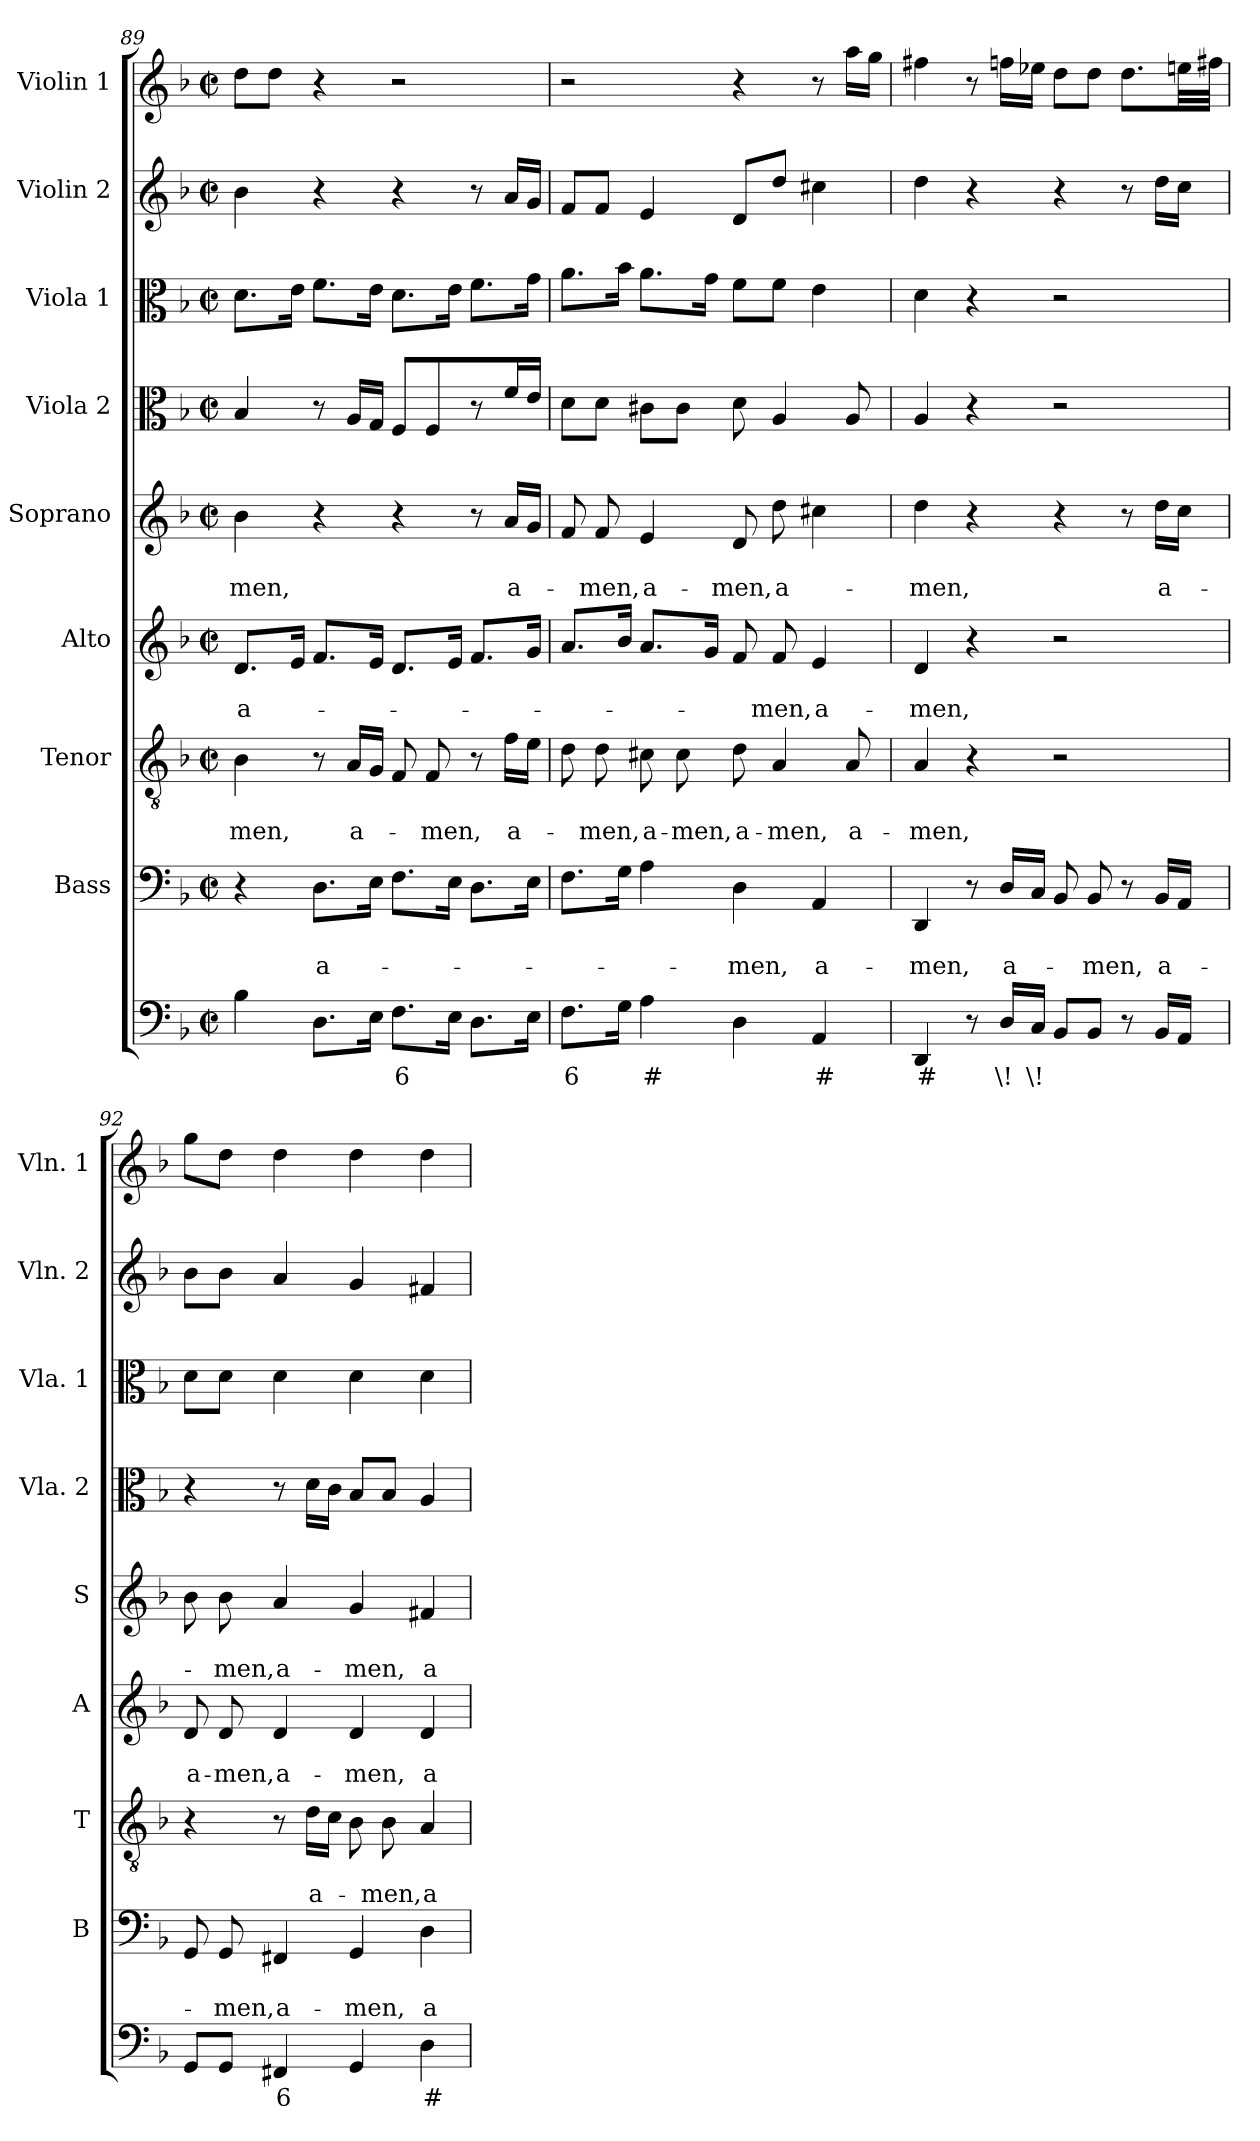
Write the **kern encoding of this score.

**kern	**text	**kern	**text	**text	**kern	**text	**text	**kern	**text	**text	**kern	**text	**text	**kern	**kern	**kern	**kern
*part9	*part9	*part8	*part8	*part8	*part7	*part7	*part7	*part6	*part6	*part6	*part5	*part5	*part5	*part4	*part3	*part2	*part1
*staff9	*staff9	*staff8	*staff8	*staff8	*staff7	*staff7	*staff7	*staff6	*staff6	*staff6	*staff5	*staff5	*staff5	*staff4	*staff3	*staff2	*staff1
*	*	*I"Bass	*	*	*I"Tenor	*	*	*I"Alto	*	*	*I"Soprano	*	*	*I"Viola 2	*I"Viola 1	*I"Violin 2	*I"Violin 1
*	*	*I'B	*	*	*I'T	*	*	*I'A	*	*	*I'S	*	*	*I'Vla. 2	*I'Vla. 1	*I'Vln. 2	*I'Vln. 1
!!LO:LB:g=z
*clefF4	*	*clefF4	*	*	*clefGv2	*	*	*clefG2	*	*	*clefG2	*	*	*clefC3	*clefC3	*clefG2	*clefG2
*k[b-]	*	*k[b-]	*	*	*k[b-]	*	*	*k[b-]	*	*	*k[b-]	*	*	*k[b-]	*k[b-]	*k[b-]	*k[b-]
*F:	*	*F:	*	*	*F:	*	*	*F:	*	*	*F:	*	*	*F:	*F:	*F:	*F:
*M2/2	*	*M2/2	*	*	*M2/2	*	*	*M2/2	*	*	*M2/2	*	*	*M2/2	*M2/2	*M2/2	*M2/2
*met(c|)	*	*met(c|)	*	*	*met(c|)	*	*	*met(c|)	*	*	*met(c|)	*	*	*met(c|)	*met(c|)	*met(c|)	*met(c|)
=89	=89	=89	=89	=89	=89	=89	=89	=89	=89	=89	=89	=89	=89	=89	=89	=89	=89
!	!	!	!	!	!	!	!LO:LY:b	!	!	!LO:LY:b	!	!	!LO:LY:b	!	!	!	!
4B-\	.	4r	.	.	4B-\	.	-men,	8.d/L	.	a-	4b-\	.	-men,	4B-/	8.d\L	4b-\	8dd\L
.	.	.	.	.	.	.	.	.	.	.	.	.	.	.	.	.	8dd\J
.	.	.	.	.	.	.	.	16e/Jk	.	.	.	.	.	.	16e\Jk	.	.
!	!	!	!	!LO:LY:b	!	!	!	!	!	!	!	!	!	!	!	!	!
8.D\L	.	8.D\L	.	a-	8r	.	.	8.f/L	.	.	4r	.	.	8r	8.f\L	4r	4r
!	!	!	!	!	!	!	!LO:LY:b	!	!	!	!	!	!	!	!	!	!
.	.	.	.	.	16A/LL	.	a-	.	.	.	.	.	.	16A/LL	.	.	.
16E\Jk	.	16E\Jk	.	.	16G/JJ	.	.	16e/Jk	.	.	.	.	.	16G/JJ	16e\Jk	.	.
!	!LO:LY:b	!	!	!	!	!	!	!	!	!	!	!	!	!	!	!	!
8.F\L	6	8.F\L	.	.	8F/	.	.	8.d/L	.	.	4r	.	.	8F/L	8.d\L	4r	2r
!	!	!	!	!	!	!	!LO:LY:b	!	!	!	!	!	!	!	!	!	!
.	.	.	.	.	8F/	.	-men,	.	.	.	.	.	.	8F/	.	.	.
16E\Jk	.	16E\Jk	.	.	.	.	.	16e/Jk	.	.	.	.	.	.	16e\Jk	.	.
8.D\L	.	8.D\L	.	.	8r	.	.	8.f/L	.	.	8r	.	.	8r	8.f\L	8r	.
!	!	!	!	!	!	!	!LO:LY:b	!	!	!	!	!	!LO:LY:b	!	!	!	!
.	.	.	.	.	16f\LL	.	a-	.	.	.	16a/LL	.	a-	16f/L	.	16a/LL	.
16E\Jk	.	16E\Jk	.	.	16e\JJ	.	.	16g/Jk	.	.	16g/JJ	.	.	16e/JJ	16g\Jk	16g/JJ	.
=90	=90	=90	=90	=90	=90	=90	=90	=90	=90	=90	=90	=90	=90	=90	=90	=90	=90
!	!LO:LY:b	!	!	!	!	!	!	!	!	!	!	!	!	!	!	!	!
8.F\L	6	8.F\L	.	.	8d\	.	.	8.a/L	.	.	8f/	.	.	8d\L	8.a\L	8f/L	2r
!	!	!	!	!	!	!	!LO:LY:b	!	!	!	!	!	!LO:LY:b	!	!	!	!
.	.	.	.	.	8d\	.	-men,	.	.	.	8f/	.	-men,	8d\J	.	8f/J	.
16G\Jk	.	16G\Jk	.	.	.	.	.	16b-/Jk	.	.	.	.	.	.	16b-\Jk	.	.
!	!LO:LY:b	!	!	!	!	!	!LO:LY:b	!	!	!	!	!	!LO:LY:b	!	!	!	!
4A\	#	4A\	.	.	8c#X\	.	a-	8.a/L	.	.	4e/	.	a-	8c#X\L	8.a\L	4e/	.
!	!	!	!	!	!	!	!LO:LY:b	!	!	!	!	!	!	!	!	!	!
.	.	.	.	.	8c#\	.	-men,	.	.	.	.	.	.	8c#\J	.	.	.
.	.	.	.	.	.	.	.	16g/Jk	.	.	.	.	.	.	16g\Jk	.	.
!	!	!	!	!LO:LY:b	!	!	!LO:LY:b	!	!	!	!	!	!LO:LY:b	!	!	!	!
4D\	.	4D\	.	-men,	8d\	.	a-	8f/	.	.	8d/	.	-men,	8d\	8f\L	8d/L	4r
!	!	!	!	!	!	!	!LO:LY:b	!	!	!LO:LY:b	!	!	!LO:LY:b	!	!	!	!
.	.	.	.	.	4A/	.	-men,	8f/	.	-men,	8dd\	.	a-	4A/	8f\J	8dd/J	.
!	!LO:LY:b	!	!	!LO:LY:b	!	!	!	!	!	!LO:LY:b	!	!	!	!	!	!	!
4AA/	#	4AA/	.	a-	.	.	.	4e/	.	a-	4cc#X\	.	.	.	4e\	4cc#X\	8r
!	!	!	!	!	!	!	!LO:LY:b	!	!	!	!	!	!	!	!	!	!
.	.	.	.	.	8A/	.	a-	.	.	.	.	.	.	8A/	.	.	16aa\LL
.	.	.	.	.	.	.	.	.	.	.	.	.	.	.	.	.	16gg\JJ
=91	=91	=91	=91	=91	=91	=91	=91	=91	=91	=91	=91	=91	=91	=91	=91	=91	=91
!	!LO:LY:b	!	!	!LO:LY:b	!	!	!LO:LY:b	!	!	!LO:LY:b	!	!	!LO:LY:b	!	!	!	!
4DD/	#	4DD/	.	-men,	4A/	.	-men,	4d/	.	-men,	4dd\	.	-men,	4A/	4d\	4dd\	4ff#X\
8r	.	8r	.	.	4r	.	.	4r	.	.	4r	.	.	4r	4r	4r	8r
!	!LO:LY:b	!	!	!LO:LY:b	!	!	!	!	!	!	!	!	!	!	!	!	!
16D/LL	\!	16D/LL	.	a-	.	.	.	.	.	.	.	.	.	.	.	.	16ffn\LL
!	!LO:LY:b	!	!	!	!	!	!	!	!	!	!	!	!	!	!	!	!
16C/JJ	\!	16C/JJ	.	.	.	.	.	.	.	.	.	.	.	.	.	.	16ee-X\JJ
8BB-/L	.	8BB-/	.	.	2r	.	.	2r	.	.	4r	.	.	2r	2r	4r	8dd\L
!	!	!	!	!LO:LY:b	!	!	!	!	!	!	!	!	!	!	!	!	!
8BB-/J	.	8BB-/	.	-men,	.	.	.	.	.	.	.	.	.	.	.	.	8dd\J
8r	.	8r	.	.	.	.	.	.	.	.	8r	.	.	.	.	8r	8.dd\L
!	!	!	!	!LO:LY:b	!	!	!	!	!	!	!	!	!LO:LY:b	!	!	!	!
16BB-/LL	.	16BB-/LL	.	a-	.	.	.	.	.	.	16dd\LL	.	a-	.	.	16dd\LL	.
16AA/JJ	.	16AA/JJ	.	.	.	.	.	.	.	.	16cc\JJ	.	.	.	.	16cc\JJ	32een\LL
.	.	.	.	.	.	.	.	.	.	.	.	.	.	.	.	.	32ff#X\JJJ
=92	=92	=92	=92	=92	=92	=92	=92	=92	=92	=92	=92	=92	=92	=92	=92	=92	=92
!	!	!	!	!	!	!	!	!	!	!LO:LY:b	!	!	!	!	!	!	!
8GG/L	.	8GG/	.	.	4r	.	.	8d/	.	a-	8b-\	.	.	4r	8d\L	8b-\L	8gg\L
!	!	!	!	!LO:LY:b	!	!	!	!	!	!LO:LY:b	!	!	!LO:LY:b	!	!	!	!
8GG/J	.	8GG/	.	-men,	.	.	.	8d/	.	-men,	8b-\	.	-men,	.	8d\J	8b-\J	8dd\J
!	!LO:LY:b	!	!	!LO:LY:b	!	!	!	!	!	!LO:LY:b	!	!	!LO:LY:b	!	!	!	!
4FF#X/	6	4FF#X/	.	a-	8r	.	.	4d/	.	a-	4a/	.	a-	8r	4d\	4a/	4dd\
!	!	!	!	!	!	!	!LO:LY:b	!	!	!	!	!	!	!	!	!	!
.	.	.	.	.	16d\LL	.	a-	.	.	.	.	.	.	16d\LL	.	.	.
.	.	.	.	.	16c\JJ	.	.	.	.	.	.	.	.	16c\JJ	.	.	.
!	!	!	!	!LO:LY:b	!	!	!	!	!	!LO:LY:b	!	!	!LO:LY:b	!	!	!	!
4GG/	.	4GG/	.	-men,	8B-\	.	.	4d/	.	-men,	4g/	.	-men,	8B-/L	4d\	4g/	4dd\
!	!	!	!	!	!	!	!LO:LY:b	!	!	!	!	!	!	!	!	!	!
.	.	.	.	.	8B-\	.	-men,	.	.	.	.	.	.	8B-/J	.	.	.
!	!LO:LY:b	!	!	!LO:LY:b	!	!	!LO:LY:b	!	!	!LO:LY:b	!	!	!LO:LY:b	!	!	!	!
4D\	#	4D\	.	a-	4A/	.	a-	4d/	.	a-	4f#X/	.	a-	4A/	4d\	4f#X/	4dd\
=	=	=	=	=	=	=	=	=	=	=	=	=	=	=	=	=	=
*-	*-	*-	*-	*-	*-	*-	*-	*-	*-	*-	*-	*-	*-	*-	*-	*-	*-
